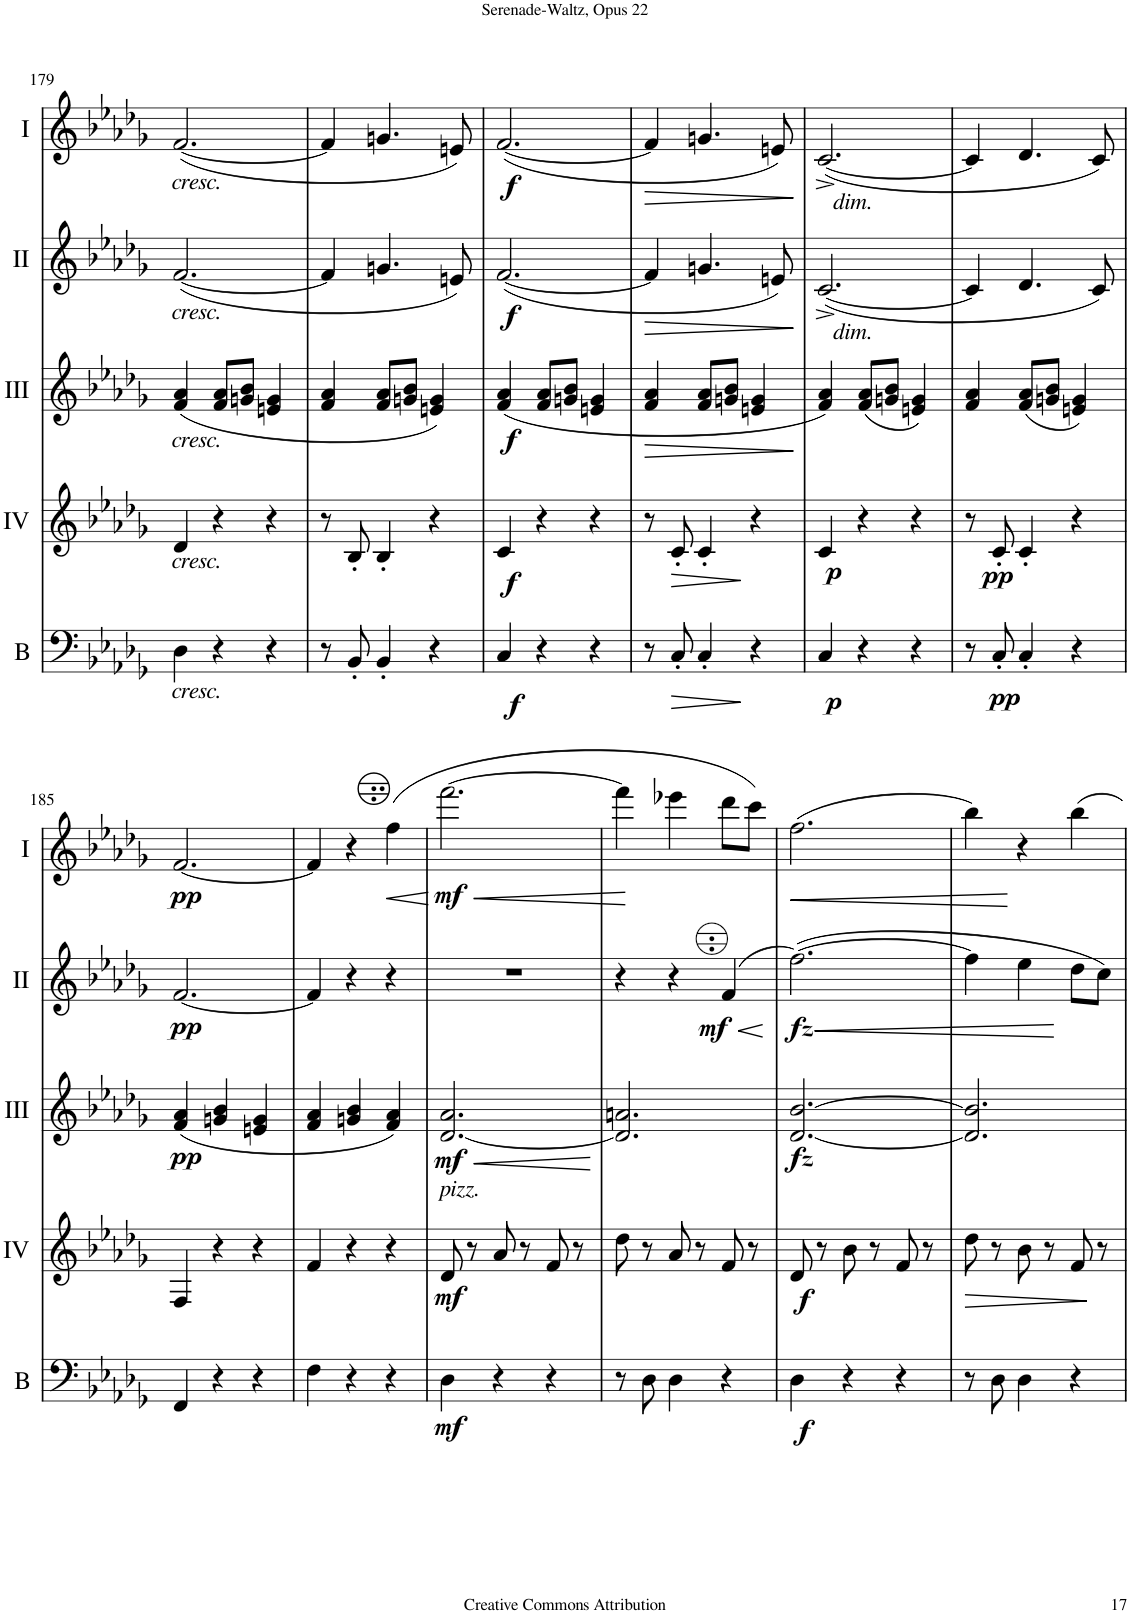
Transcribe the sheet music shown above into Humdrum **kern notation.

**kern	**dynam	**kern	**dynam	**kern	**dynam	**kern	**dynam	**kern	**dynam
*part5	*part5	*part4	*part4	*part3	*part3	*part2	*part2	*part1	*part1
*staff5	*staff5	*staff4	*staff4	*staff3	*staff3	*staff2	*staff2	*staff1	*staff1
*I"Bass	*	*I"Acc. 4	*	*I"Acc. 3	*	*I"Acc. 2	*	*I"Acc. 1	*
*I'B	*	*	*	*	*	*	*	*	*
!!LO:PB:g=z
*clefF4	*	*clefG2	*	*clefG2	*	*clefG2	*	*clefG2	*
*Trd7c12	*	*Trd7c12	*	*Trd7c12	*	*	*	*	*
*k[b-e-a-d-g-]	*	*k[b-e-a-d-g-]	*	*k[b-e-a-d-g-]	*	*k[b-e-a-d-g-]	*	*k[b-e-a-d-g-]	*
*M3/4	*	*M3/4	*	*M3/4	*	*M3/4	*	*M3/4	*
=179	=179	=179	=179	=179	=179	=179	=179	=179	=179
!	!	!	!	!	!	!	!	!LO:TX:b:i:t=cresc.	!
!	!	!	!	!	!	!LO:TX:b:i:t=cresc.	!	!	!
!	!	!	!	!LO:TX:b:i:t=cresc.	!	!	!	!	!
!	!	!LO:TX:b:i:t=cresc.	!	!	!	!	!	!	!
!LO:TX:b:i:t=cresc.	!	!	!	!	!	!	!	!	!
4D-\	.	4d-/	.	(4f/ 4a-/	.	([2.f/	.	([2.f/	.
4r	.	4r	.	8f/ 8a-/L	.	.	.	.	.
.	.	.	.	8gn/ 8b-/J	.	.	.	.	.
4r	.	4r	.	4en/ 4g/	.	.	.	.	.
=180	=180	=180	=180	=180	=180	=180	=180	=180	=180
8r	.	8r	.	4f/ 4a-/	.	4f/]	.	4f/]	.
8BB-'/	.	8B-'/	.	.	.	.	.	.	.
4BB-'/	.	4B-'/	.	8f/ 8a-/L	.	4.gn/	.	4.gn/	.
.	.	.	.	8gn/ 8b-/J	.	.	.	.	.
4r	.	4r	.	4en/ 4g/)	.	.	.	.	.
.	.	.	.	.	.	8en/)	.	8en/)	.
=181	=181	=181	=181	=181	=181	=181	=181	=181	=181
!	!LO:DY:b	!	!LO:DY:b	!	!LO:DY:b	!	!LO:DY:b	!	!LO:DY:b
4C/	f	4c/	f	(4f/ 4a-/	f	([2.f/	f	([2.f/	f
4r	.	4r	.	8f/ 8a-/L	.	.	.	.	.
.	.	.	.	8gn/ 8b-/J	.	.	.	.	.
4r	.	4r	.	4en/ 4g/	.	.	.	.	.
=182	=182	=182	=182	=182	=182	=182	=182	=182	=182
!	!	!	!	!	!LO:HP:b	!	!LO:HP:b	!	!LO:HP:b
8r	.	8r	.	4f/ 4a-/	>	4f/]	>	4f/]	>
!	!LO:HP:b	!	!LO:HP:b	!	!	!	!	!	!
8C'/	>	8c'/	>	.	.	.	.	.	.
4C'/	.	4c'/	.	8f/ 8a-/L	.	4.gn/	.	4.gn/	.
.	.	.	.	8gn/ 8b-/J	.	.	.	.	.
4r	]	4r	]	4en/ 4g/	.	.	.	.	.
.	.	.	.	.	.	8en/)	.	8en/)	.
.	.	.	.	.	]	.	]	.	]
=183	=183	=183	=183	=183	=183	=183	=183	=183	=183
!	!	!	!	!	!	!	!	!LO:TX:b:i:t=dim.	!
!	!	!	!	!	!	!LO:TX:b:i:t=dim.	!	!	!
!	!LO:DY:b	!	!LO:DY:b	!	!	!	!	!	!
4C/	p	4c/	p	4f/ 4a-/)	.	([2.c^/	.	([2.c^/	.
4r	.	4r	.	(8f/ 8a-/L	.	.	.	.	.
.	.	.	.	8gn/ 8b-/J	.	.	.	.	.
4r	.	4r	.	4en/ 4g/)	.	.	.	.	.
=184	=184	=184	=184	=184	=184	=184	=184	=184	=184
8r	.	8r	.	4f/ 4a-/	.	4c/]	.	4c/]	.
!	!LO:DY:b	!	!LO:DY:b	!	!	!	!	!	!
8C'/	pp	8c'/	pp	.	.	.	.	.	.
4C'/	.	4c'/	.	(8f/ 8a-/L	.	4.d-/	.	4.d-/	.
.	.	.	.	8gn/ 8b-/J	.	.	.	.	.
4r	.	4r	.	4en/ 4g/)	.	.	.	.	.
.	.	.	.	.	.	8c/)	.	8c/)	.
!!LO:LB:g=z
=185	=185	=185	=185	=185	=185	=185	=185	=185	=185
!	!	!	!	!	!LO:DY:b	!	!LO:DY:b	!	!LO:DY:b
4FF/	.	4F/	.	(4f/ 4a-/	pp	[2.f/	pp	[2.f/	pp
4r	.	4r	.	4gn/ 4b-/	.	.	.	.	.
4r	.	4r	.	4en/ 4g/	.	.	.	.	.
=186	=186	=186	=186	=186	=186	=186	=186	=186	=186
4F\	.	4f/	.	4f/ 4a-/	.	4f/]	.	4f/]	.
4r	.	4r	.	4gn/ 4b-/	.	4r	.	4r	.
!	!	!	!	!	!	!	!	!	!LO:HP:b
4r	.	4r	.	4f/ 4a-/)	.	4r	.	(4ff\	<
.	.	.	.	.	.	.	.	.	[
=187	=187	=187	=187	=187	=187	=187	=187	=187	=187
!	!	!LO:TX:a:i:t=pizz.	!	!	!	!	!	!	!
!	!LO:DY:b	!	!LO:DY:b	!	!LO:HP:b	!	!	!	!LO:HP:b
!	!	!	!	!	!LO:DY:n=1:b	!	!	!	!LO:DY:n=1:b
4D-\	mf	8d-/	mf	[2.d-/ 2.a-/	< mf	2.r	.	[2.fff\	< mf
.	.	8r	.	.	.	.	.	.	.
4r	.	8a-/	.	.	.	.	.	.	.
.	.	8r	.	.	.	.	.	.	.
4r	.	8f/	.	.	.	.	.	.	.
.	.	8r	.	.	.	.	.	.	.
.	.	.	.	.	[	.	.	.	.
=188	=188	=188	=188	=188	=188	=188	=188	=188	=188
8r	.	8dd-\	.	2.d-/] 2.an/	.	4r	.	4fff\]	.
8D-\	.	8r	.	.	.	.	.	.	.
4D-\	.	8a-/	.	.	.	4r	.	4eee-X\	[
.	.	8r	.	.	.	.	.	.	.
!	!	!	!	!	!	!	!LO:HP:b	!	!
!	!	!	!	!	!	!	!LO:DY:n=1:b	!	!
4r	.	8f/	.	.	.	(4F/	< mf	8ddd-\L	.
.	.	8r	.	.	.	.	.	8ccc\J)	.
.	.	.	.	.	.	.	[	.	.
=189	=189	=189	=189	=189	=189	=189	=189	=189	=189
!	!LO:DY:b	!	!LO:DY:b	!	!LO:DY:b	!	!LO:HP:b	!	!LO:HP:b
!	!	!	!	!	!	!	!LO:DY:n=1:b	!	!
4D-\	f	8d-/	f	[2.d-/ [2.b-/	fz	([2.f\)	< fz	(2.ff\	<
.	.	8r	.	.	.	.	.	.	.
4r	.	8b-\	.	.	.	.	.	.	.
.	.	8r	.	.	.	.	.	.	.
4r	.	8f/	.	.	.	.	.	.	.
.	.	8r	.	.	.	.	.	.	.
=190	=190	=190	=190	=190	=190	=190	=190	=190	=190
!	!	!	!LO:HP:b	!	!	!	!	!	!
8r	.	8dd-\	>	2.d-/] 2.b-/]	.	4f\]	.	4bb-\)	.
8D-\	.	8r	.	.	.	.	.	.	.
4D-\	.	8b-\	.	.	.	4e-\	.	4r	[
.	.	8r	.	.	.	.	.	.	.
4r	.	8f/	.	.	.	8d-\L	.	4bb-\	.
.	.	8r	]	.	.	8c\J)	[	.	.
=	=	=	=	=	=	=	=	=	=
*-	*-	*-	*-	*-	*-	*-	*-	*-	*-
